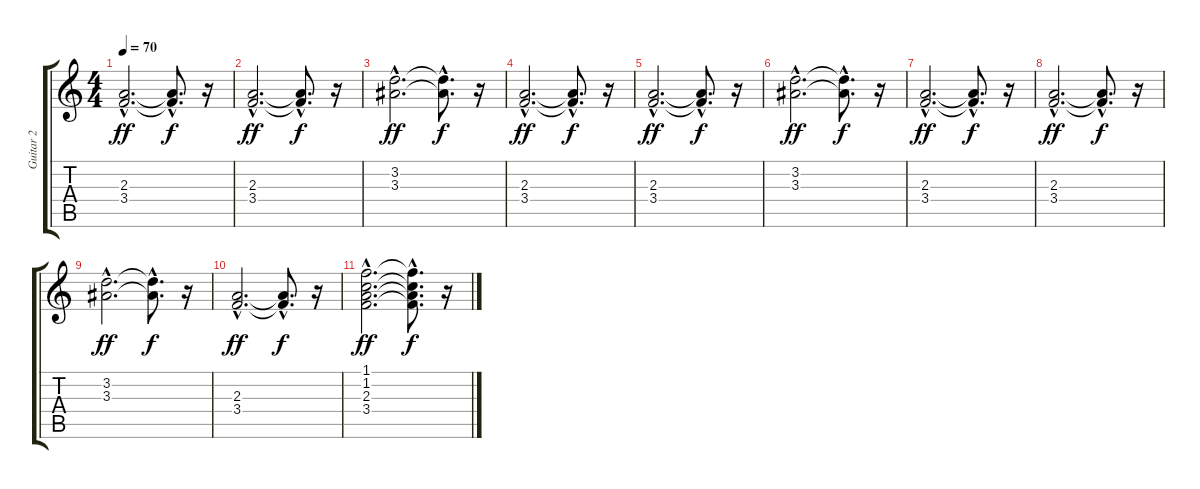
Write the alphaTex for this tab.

\track ("Guitar 2" "Guitar 2") {instrument electricguitarclean}
\staff {score tabs}
\tuning (E4 B3 G3 D3 A2 E2) {hide}
\ts (4 4)
\tempo 70
\clef g2
\ks c
(2.3{hac} 3.4{hac}).2{d dy ff} (2.3{hac t} 3.4{hac t}).8{d dy f} r.16 |
(2.3{hac} 3.4{hac}).2{d dy ff} (2.3{hac t} 3.4{hac t}).8{d dy f} r.16 |
(3.2{hac} 3.3{hac}).2{d dy ff} (3.2{hac t} 3.3{hac t}).8{d dy f} r.16 |
(2.3{hac} 3.4{hac}).2{d dy ff} (2.3{hac t} 3.4{hac t}).8{d dy f} r.16 |
(2.3{hac} 3.4{hac}).2{d dy ff} (2.3{hac t} 3.4{hac t}).8{d dy f} r.16 |
(3.2{hac} 3.3{hac}).2{d dy ff} (3.2{hac t} 3.3{hac t}).8{d dy f} r.16 |
(2.3{hac} 3.4{hac}).2{d dy ff} (2.3{hac t} 3.4{hac t}).8{d dy f} r.16 |
(2.3{hac} 3.4{hac}).2{d dy ff} (2.3{hac t} 3.4{hac t}).8{d dy f} r.16 |
(3.2{hac} 3.3{hac}).2{d dy ff} (3.2{hac t} 3.3{hac t}).8{d dy f} r.16 |
(2.3{hac} 3.4{hac}).2{d dy ff} (2.3{hac t} 3.4{hac t}).8{d dy f} r.16 |
(1.1{hac} 1.2{hac} 2.3{hac} 3.4{hac}).2{d dy ff} (1.1{hac t} 1.2{hac t} 2.3{hac t} 3.4{hac t}).8{d dy f} r.16
